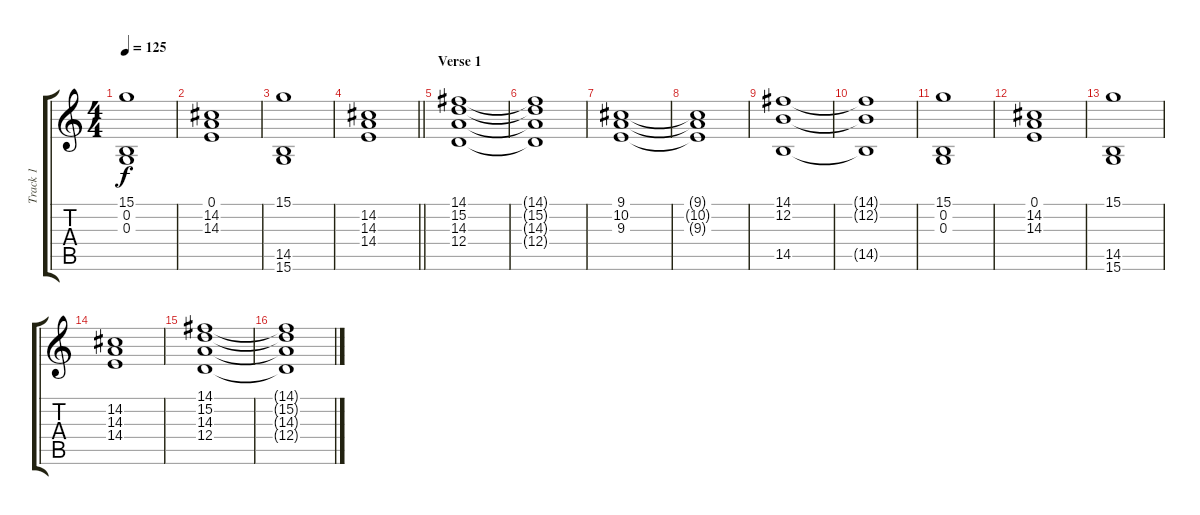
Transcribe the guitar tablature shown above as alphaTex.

\track ("Track 1" "Track 1") {instrument lead1square}
\staff {score tabs}
\tuning (E4 B3 G3 D3 A2 E2) {hide}
\ts (4 4)
\tempo 125
\clef g2
\ks c
(15.1 0.2 0.3).1{dy f} |
(0.1 14.2 14.3).1 |
(15.1 14.5 15.6).1 |
\barLineRight lightlight
(14.2 14.3 14.4).1 |
\section ("" "Verse 1")
(14.1 15.2 14.3 12.4).1 |
(14.1{t} 15.2{t} 14.3{t} 12.4{t}).1 |
(9.1 10.2 9.3).1 |
(9.1{t} 10.2{t} 9.3{t}).1 |
(14.1 12.2 14.5).1 |
(14.1{t} 12.2{t} 14.5{t}).1 |
(15.1 0.2 0.3).1 |
(0.1 14.2 14.3).1 |
(15.1 14.5 15.6).1 |
(14.2 14.3 14.4).1 |
(14.1 15.2 14.3 12.4).1 |
(14.1{t} 15.2{t} 14.3{t} 12.4{t}).1
